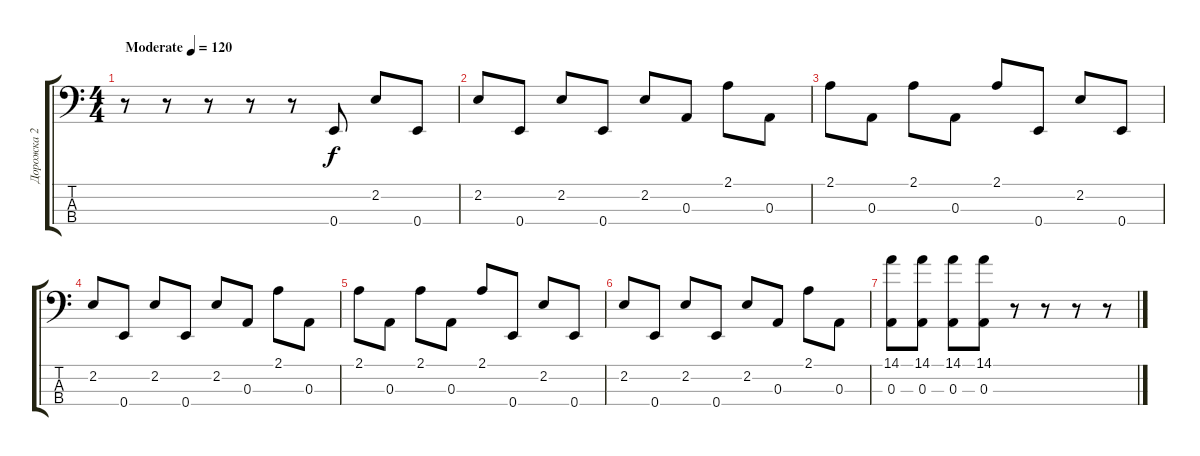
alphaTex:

\track ("Дорожка 2" "Дорожка 2") {instrument electricbassfinger}
\staff {score tabs}
\tuning (G2 D2 A1 E1) {hide}
\ts (4 4)
\tempo (120 "Moderate")
\clef f4
\ks c
r.8{dy f instrument electricbassfinger} r.8 r.8 r.8 r.8 0.4.8 2.2.8 0.4.8 |
2.2.8 0.4.8 2.2.8 0.4.8 2.2.8 0.3.8 2.1.8 0.3.8 |
2.1.8 0.3.8 2.1.8 0.3.8 2.1.8 0.4.8 2.2.8 0.4.8 |
2.2.8 0.4.8 2.2.8 0.4.8 2.2.8 0.3.8 2.1.8 0.3.8 |
2.1.8 0.3.8 2.1.8 0.3.8 2.1.8 0.4.8 2.2.8 0.4.8 |
2.2.8 0.4.8 2.2.8 0.4.8 2.2.8 0.3.8 2.1.8 0.3.8 |
(14.1 0.3).8 (14.1 0.3).8 (14.1 0.3).8 (14.1 0.3).8 r.8 r.8 r.8 r.8
